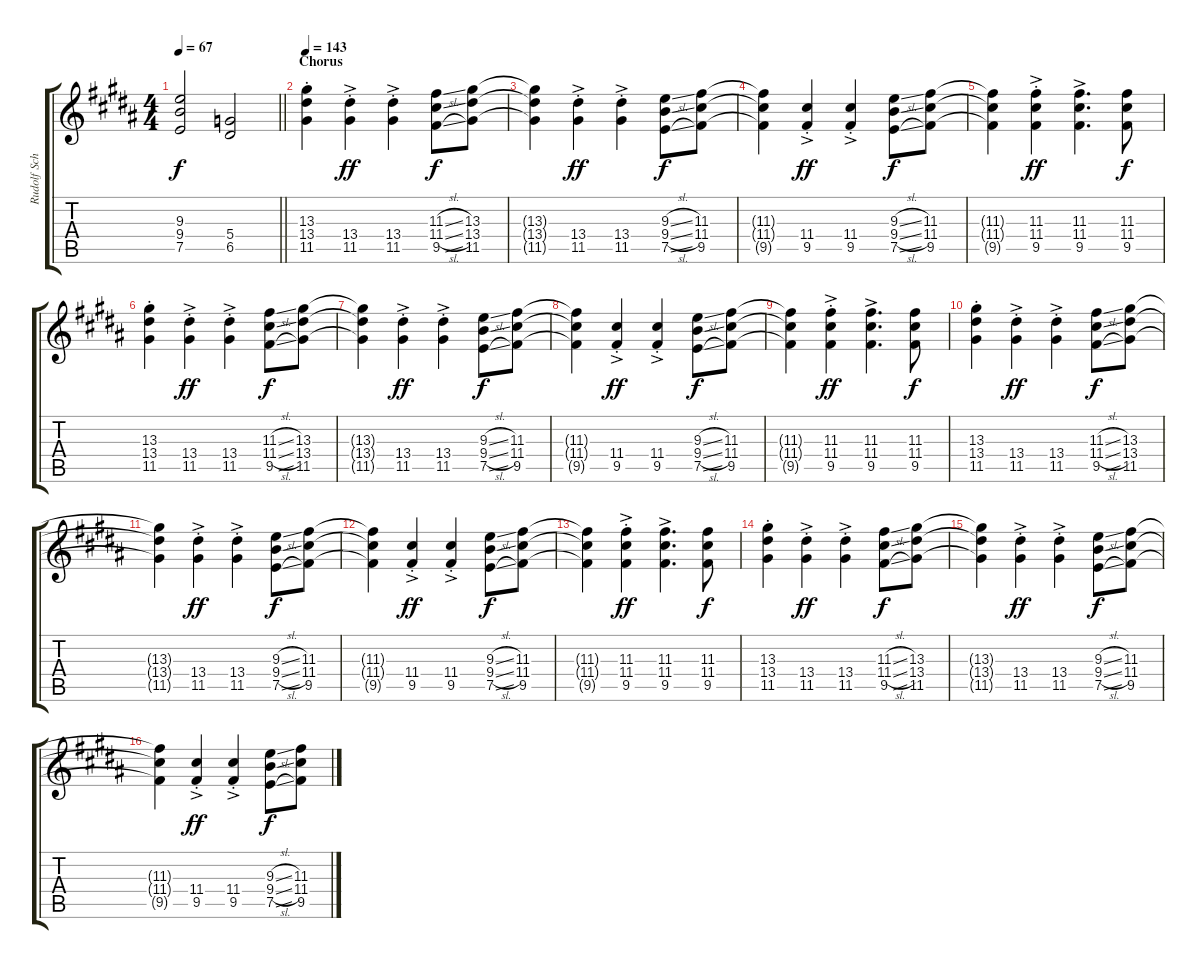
\track ("Rudolf Schenker" "Rudolf Sch") {instrument distortionguitar}
\staff {score tabs}
\tuning (E4 B3 G3 D3 A2 E2) {hide}
\ts (4 4)
\tempo 67
\clef g2
\barLineRight lightlight
\ks b
(9.3 9.4 7.5).2{dy f} (5.4 6.5).2 |
\section ("" "Chorus")
\tempo 143
(13.3{st} 13.4{st} 11.5{st}).4 (13.4{ac st} 11.5{ac st}).4{dy ff} (13.4{ac st} 11.5{ac st}).4 (11.3{sl} 11.4{sl} 9.5{sl}).8{dy f} (13.3 13.4 11.5).8 |
(13.3{t} 13.4{t} 11.5{t}).4 (13.4{ac st} 11.5{ac st}).4{dy ff} (13.4{ac st} 11.5{ac st}).4 (9.3{sl} 9.4{sl} 7.5{sl}).8{dy f} (11.3 11.4 9.5).8 |
(11.3{t} 11.4{t} 9.5{t}).4 (11.4{ac st} 9.5{ac st}).4{dy ff} (11.4{ac st} 9.5{ac st}).4 (9.3{sl} 9.4{sl} 7.5{sl}).8{dy f} (11.3 11.4 9.5).8 |
(11.3{t} 11.4{t} 9.5{t}).4 (11.3{ac st} 11.4{ac st} 9.5{ac st}).4{dy ff} (11.3{ac} 11.4{ac} 9.5{ac}).4{d} (11.3 11.4 9.5).8{dy f} |
(13.3{st} 13.4{st} 11.5{st}).4 (13.4{ac st} 11.5{ac st}).4{dy ff} (13.4{ac st} 11.5{ac st}).4 (11.3{sl} 11.4{sl} 9.5{sl}).8{dy f} (13.3 13.4 11.5).8 |
(13.3{t} 13.4{t} 11.5{t}).4 (13.4{ac st} 11.5{ac st}).4{dy ff} (13.4{ac st} 11.5{ac st}).4 (9.3{sl} 9.4{sl} 7.5{sl}).8{dy f} (11.3 11.4 9.5).8 |
(11.3{t} 11.4{t} 9.5{t}).4 (11.4{ac st} 9.5{ac st}).4{dy ff} (11.4{ac st} 9.5{ac st}).4 (9.3{sl} 9.4{sl} 7.5{sl}).8{dy f} (11.3 11.4 9.5).8 |
(11.3{t} 11.4{t} 9.5{t}).4 (11.3{ac st} 11.4{ac st} 9.5{ac st}).4{dy ff} (11.3{ac} 11.4{ac} 9.5{ac}).4{d} (11.3 11.4 9.5).8{dy f} |
(13.3{st} 13.4{st} 11.5{st}).4 (13.4{ac st} 11.5{ac st}).4{dy ff} (13.4{ac st} 11.5{ac st}).4 (11.3{sl} 11.4{sl} 9.5{sl}).8{dy f} (13.3 13.4 11.5).8 |
(13.3{t} 13.4{t} 11.5{t}).4 (13.4{ac st} 11.5{ac st}).4{dy ff} (13.4{ac st} 11.5{ac st}).4 (9.3{sl} 9.4{sl} 7.5{sl}).8{dy f} (11.3 11.4 9.5).8 |
(11.3{t} 11.4{t} 9.5{t}).4 (11.4{ac st} 9.5{ac st}).4{dy ff} (11.4{ac st} 9.5{ac st}).4 (9.3{sl} 9.4{sl} 7.5{sl}).8{dy f} (11.3 11.4 9.5).8 |
(11.3{t} 11.4{t} 9.5{t}).4 (11.3{ac st} 11.4{ac st} 9.5{ac st}).4{dy ff} (11.3{ac} 11.4{ac} 9.5{ac}).4{d} (11.3 11.4 9.5).8{dy f} |
(13.3{st} 13.4{st} 11.5{st}).4 (13.4{ac st} 11.5{ac st}).4{dy ff} (13.4{ac st} 11.5{ac st}).4 (11.3{sl} 11.4{sl} 9.5{sl}).8{dy f} (13.3 13.4 11.5).8 |
(13.3{t} 13.4{t} 11.5{t}).4 (13.4{ac st} 11.5{ac st}).4{dy ff} (13.4{ac st} 11.5{ac st}).4 (9.3{sl} 9.4{sl} 7.5{sl}).8{dy f} (11.3 11.4 9.5).8 |
(11.3{t} 11.4{t} 9.5{t}).4 (11.4{ac st} 9.5{ac st}).4{dy ff} (11.4{ac st} 9.5{ac st}).4 (9.3{sl} 9.4{sl} 7.5{sl}).8{dy f} (11.3 11.4 9.5).8
